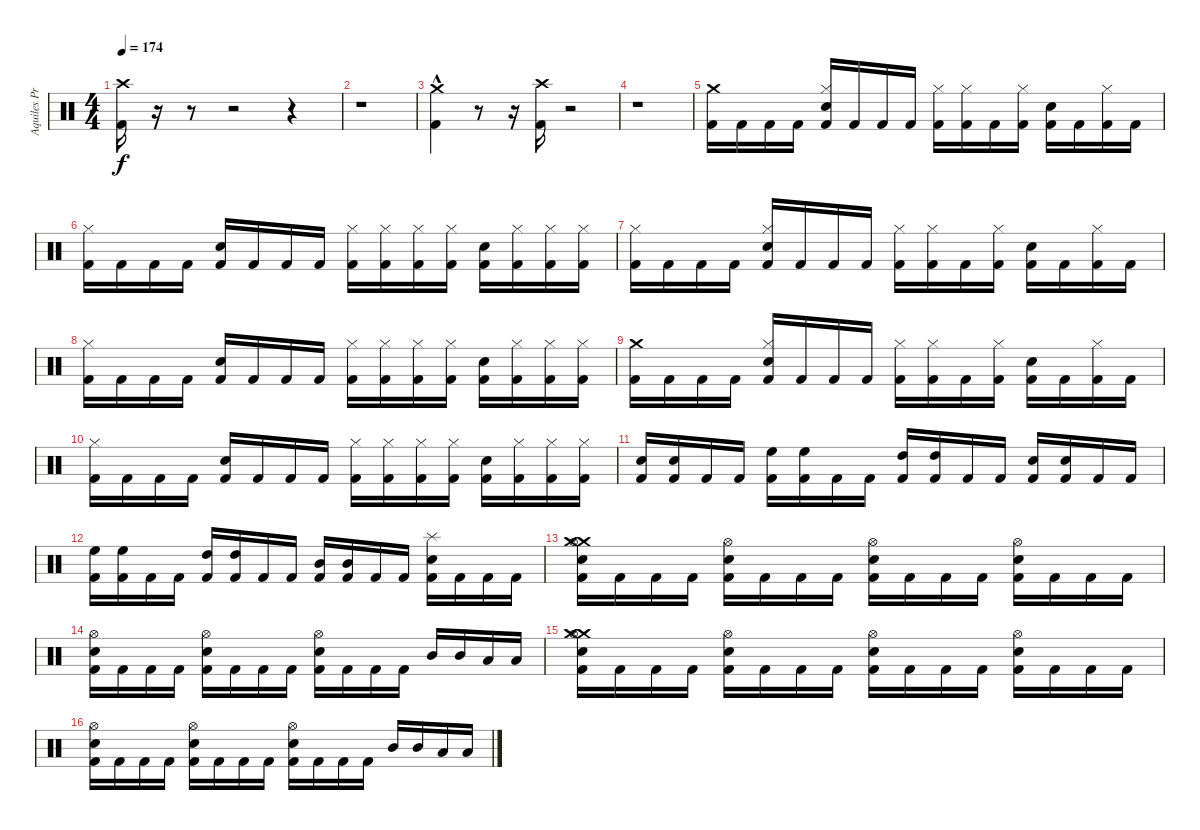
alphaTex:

\track ("Aquiles Priester" "Aquiles Pr") {instrument percussion}
\staff {score}
\articulation defaults
\ts (4 4)
\tempo 174
\clef neutral
\ks c
("Crash high (hit)" "Kick (hit) 2").16{dy f} r.16 r.8 r.2 r.4 |
r.1 |
("Crash medium (hit)"{hac} "Kick (hit) 2").4 r.8 r.16 ("Crash high (hit)" "Kick (hit) 2").16 r.2 |
r.1 |
("Crash medium (hit)" "Kick (hit) 2").16 "Kick (hit) 2".16 "Kick (hit) 2".16 "Kick (hit) 2".16 ("Hi-Hat (closed)" "Electric Snare (hit)" "Kick (hit) 2").16 "Kick (hit) 2".16 "Kick (hit) 2".16 "Kick (hit) 2".16 ("Hi-Hat (closed)" "Kick (hit) 2").16 ("Hi-Hat (closed)" "Kick (hit) 2").16 "Kick (hit) 2".16 ("Hi-Hat (closed)" "Kick (hit) 2").16 ("Electric Snare (hit)" "Kick (hit) 2").16 "Kick (hit) 2".16 ("Hi-Hat (closed)" "Kick (hit) 2").16 "Kick (hit) 2".16 |
("Hi-Hat (closed)" "Kick (hit) 2").16 "Kick (hit) 2".16 "Kick (hit) 2".16 "Kick (hit) 2".16 ("Electric Snare (hit)" "Kick (hit) 2").16 "Kick (hit) 2".16 "Kick (hit) 2".16 "Kick (hit) 2".16 ("Hi-Hat (closed)" "Kick (hit) 2").16 ("Hi-Hat (closed)" "Kick (hit) 2").16 ("Hi-Hat (closed)" "Kick (hit) 2").16 ("Hi-Hat (closed)" "Kick (hit) 2").16 ("Electric Snare (hit)" "Kick (hit) 2").16 ("Hi-Hat (closed)" "Kick (hit) 2").16 ("Hi-Hat (closed)" "Kick (hit) 2").16 ("Hi-Hat (closed)" "Kick (hit) 2").16 |
("Hi-Hat (closed)" "Kick (hit) 2").16 "Kick (hit) 2".16 "Kick (hit) 2".16 "Kick (hit) 2".16 ("Hi-Hat (closed)" "Electric Snare (hit)" "Kick (hit) 2").16 "Kick (hit) 2".16 "Kick (hit) 2".16 "Kick (hit) 2".16 ("Hi-Hat (closed)" "Kick (hit) 2").16 ("Hi-Hat (closed)" "Kick (hit) 2").16 "Kick (hit) 2".16 ("Hi-Hat (closed)" "Kick (hit) 2").16 ("Electric Snare (hit)" "Kick (hit) 2").16 "Kick (hit) 2".16 ("Hi-Hat (closed)" "Kick (hit) 2").16 "Kick (hit) 2".16 |
("Hi-Hat (closed)" "Kick (hit) 2").16 "Kick (hit) 2".16 "Kick (hit) 2".16 "Kick (hit) 2".16 ("Electric Snare (hit)" "Kick (hit) 2").16 "Kick (hit) 2".16 "Kick (hit) 2".16 "Kick (hit) 2".16 ("Hi-Hat (closed)" "Kick (hit) 2").16 ("Hi-Hat (closed)" "Kick (hit) 2").16 ("Hi-Hat (closed)" "Kick (hit) 2").16 ("Hi-Hat (closed)" "Kick (hit) 2").16 ("Electric Snare (hit)" "Kick (hit) 2").16 ("Hi-Hat (closed)" "Kick (hit) 2").16 ("Hi-Hat (closed)" "Kick (hit) 2").16 ("Hi-Hat (closed)" "Kick (hit) 2").16 |
("Crash medium (hit)" "Kick (hit) 2").16 "Kick (hit) 2".16 "Kick (hit) 2".16 "Kick (hit) 2".16 ("Hi-Hat (closed)" "Electric Snare (hit)" "Kick (hit) 2").16 "Kick (hit) 2".16 "Kick (hit) 2".16 "Kick (hit) 2".16 ("Hi-Hat (closed)" "Kick (hit) 2").16 ("Hi-Hat (closed)" "Kick (hit) 2").16 "Kick (hit) 2".16 ("Hi-Hat (closed)" "Kick (hit) 2").16 ("Electric Snare (hit)" "Kick (hit) 2").16 "Kick (hit) 2".16 ("Hi-Hat (closed)" "Kick (hit) 2").16 "Kick (hit) 2".16 |
("Hi-Hat (closed)" "Kick (hit) 2").16 "Kick (hit) 2".16 "Kick (hit) 2".16 "Kick (hit) 2".16 ("Electric Snare (hit)" "Kick (hit) 2").16 "Kick (hit) 2".16 "Kick (hit) 2".16 "Kick (hit) 2".16 ("Hi-Hat (closed)" "Kick (hit) 2").16 ("Hi-Hat (closed)" "Kick (hit) 2").16 ("Hi-Hat (closed)" "Kick (hit) 2").16 ("Hi-Hat (closed)" "Kick (hit) 2").16 ("Electric Snare (hit)" "Kick (hit) 2").16 ("Hi-Hat (closed)" "Kick (hit) 2").16 ("Hi-Hat (closed)" "Kick (hit) 2").16 ("Hi-Hat (closed)" "Kick (hit) 2").16 |
("Electric Snare (hit)" "Kick (hit) 2").16 ("Electric Snare (hit)" "Kick (hit) 2").16 "Kick (hit) 2".16 "Kick (hit) 2".16 ("High Floor Tom (hit)" "Kick (hit) 2").16 ("High Floor Tom (hit)" "Kick (hit) 2").16 "Kick (hit) 2".16 "Kick (hit) 2".16 ("High Tom (hit)" "Kick (hit) 2").16 ("High Tom (hit)" "Kick (hit) 2").16 "Kick (hit) 2".16 "Kick (hit) 2".16 ("Electric Snare (hit)" "Kick (hit) 2").16 ("Electric Snare (hit)" "Kick (hit) 2").16 "Kick (hit) 2".16 "Kick (hit) 2".16 |
("High Floor Tom (hit)" "Kick (hit) 2").16 ("High Floor Tom (hit)" "Kick (hit) 2").16 "Kick (hit) 2".16 "Kick (hit) 2".16 ("High Tom (hit)" "Kick (hit) 2").16 ("High Tom (hit)" "Kick (hit) 2").16 "Kick (hit) 2".16 "Kick (hit) 2".16 ("Mid Tom (hit)" "Kick (hit) 2").16 ("Mid Tom (hit)" "Kick (hit) 2").16 "Kick (hit) 2".16 "Kick (hit) 2".16 ("Splash (hit)" "Electric Snare (hit)" "Kick (hit) 2").16 "Kick (hit) 2".16 "Kick (hit) 2".16 "Kick (hit) 2".16 |
("Crash medium (hit)" "Crash medium (hit)" "Snare (hit) 2" "Hi-Hat (open)" "Kick (hit) 2").16 "Kick (hit) 2".16 "Kick (hit) 2".16 "Kick (hit) 2".16 ("Snare (hit) 2" "Hi-Hat (open)" "Kick (hit) 2").16 "Kick (hit) 2".16 "Kick (hit) 2".16 "Kick (hit) 2".16 ("Snare (hit) 2" "Hi-Hat (open)" "Kick (hit) 2").16 "Kick (hit) 2".16 "Kick (hit) 2".16 "Kick (hit) 2".16 ("Snare (hit) 2" "Hi-Hat (open)" "Kick (hit) 2").16 "Kick (hit) 2".16 "Kick (hit) 2".16 "Kick (hit) 2".16 |
("Snare (hit) 2" "Hi-Hat (open)" "Kick (hit) 2").16 "Kick (hit) 2".16 "Kick (hit) 2".16 "Kick (hit) 2".16 ("Snare (hit) 2" "Hi-Hat (open)" "Kick (hit) 2").16 "Kick (hit) 2".16 "Kick (hit) 2".16 "Kick (hit) 2".16 ("Snare (hit) 2" "Hi-Hat (open)" "Kick (hit) 2").16 "Kick (hit) 2".16 "Kick (hit) 2".16 "Kick (hit) 2".16 "Mid Tom (hit)".16 "Mid Tom (hit)".16 "Low Tom (hit)".16 "Low Tom (hit)".16 |
("Crash medium (hit)" "Crash medium (hit)" "Snare (hit) 2" "Hi-Hat (open)" "Kick (hit) 2").16 "Kick (hit) 2".16 "Kick (hit) 2".16 "Kick (hit) 2".16 ("Snare (hit) 2" "Hi-Hat (open)" "Kick (hit) 2").16 "Kick (hit) 2".16 "Kick (hit) 2".16 "Kick (hit) 2".16 ("Snare (hit) 2" "Hi-Hat (open)" "Kick (hit) 2").16 "Kick (hit) 2".16 "Kick (hit) 2".16 "Kick (hit) 2".16 ("Snare (hit) 2" "Hi-Hat (open)" "Kick (hit) 2").16 "Kick (hit) 2".16 "Kick (hit) 2".16 "Kick (hit) 2".16 |
("Snare (hit) 2" "Hi-Hat (open)" "Kick (hit) 2").16 "Kick (hit) 2".16 "Kick (hit) 2".16 "Kick (hit) 2".16 ("Snare (hit) 2" "Hi-Hat (open)" "Kick (hit) 2").16 "Kick (hit) 2".16 "Kick (hit) 2".16 "Kick (hit) 2".16 ("Snare (hit) 2" "Hi-Hat (open)" "Kick (hit) 2").16 "Kick (hit) 2".16 "Kick (hit) 2".16 "Kick (hit) 2".16 "Mid Tom (hit)".16 "Mid Tom (hit)".16 "Low Tom (hit)".16 "Low Tom (hit)".16
